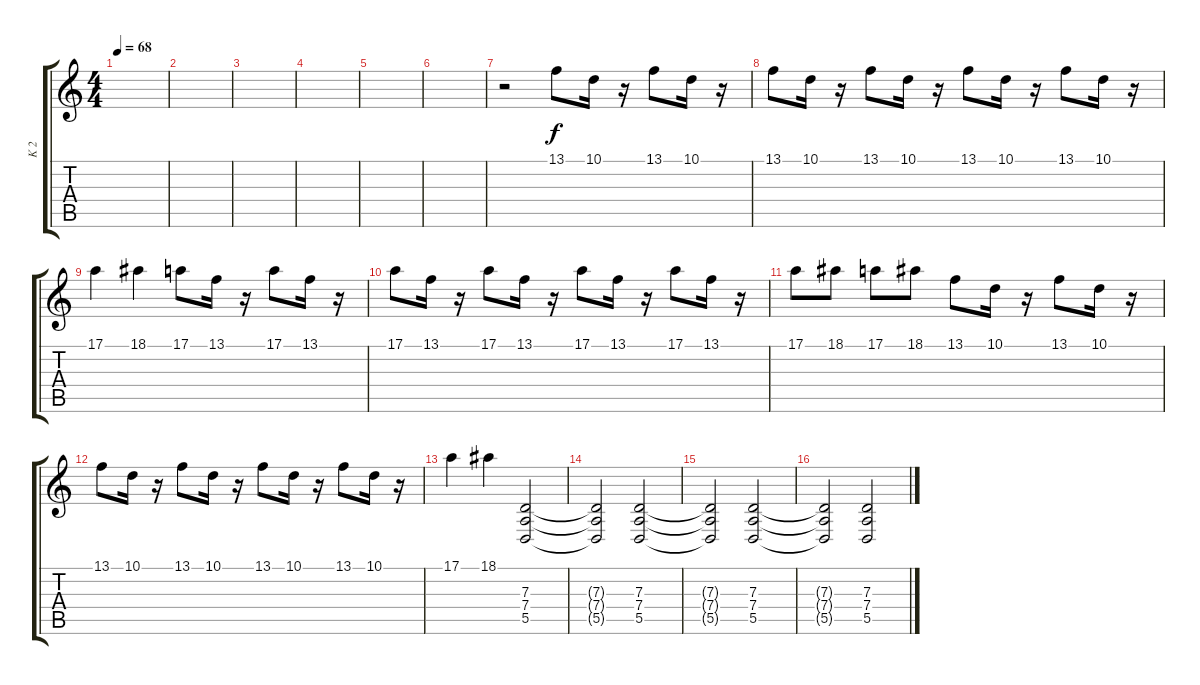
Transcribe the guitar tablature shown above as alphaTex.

\track ("K 2" "K 2") {instrument synthstrings1}
\staff {score tabs}
\tuning (E4 B3 G3 D3 A2 E2) {hide}
\ts (4 4)
\tempo 68
\clef g2
\ks c
|
|
|
|
|
|
r.2 13.1.8{volume 5 instrument flute} 10.1.16 r.16 13.1.8 10.1.16 r.16 |
13.1.8 10.1.16 r.16 13.1.8 10.1.16 r.16 13.1.8 10.1.16 r.16 13.1.8 10.1.16 r.16 |
17.1.4 18.1.4 17.1.8 13.1.16 r.16 17.1.8 13.1.16 r.16 |
17.1.8 13.1.16 r.16 17.1.8 13.1.16 r.16 17.1.8 13.1.16 r.16 17.1.8 13.1.16 r.16 |
17.1.8 18.1.8 17.1.8 18.1.8 13.1.8 10.1.16 r.16 13.1.8 10.1.16 r.16 |
13.1.8 10.1.16 r.16 13.1.8 10.1.16 r.16 13.1.8 10.1.16 r.16 13.1.8 10.1.16 r.16 |
\section ("" "")
17.1.4 18.1.4 (7.3 7.4 5.5).2{volume 10 instrument synthstrings1} |
(7.3{t} 7.4{t} 5.5{t}).2 (7.3 7.4 5.5).2 |
(7.3{t} 7.4{t} 5.5{t}).2 (7.3 7.4 5.5).2 |
(7.3{t} 7.4{t} 5.5{t}).2 (7.3 7.4 5.5).2
